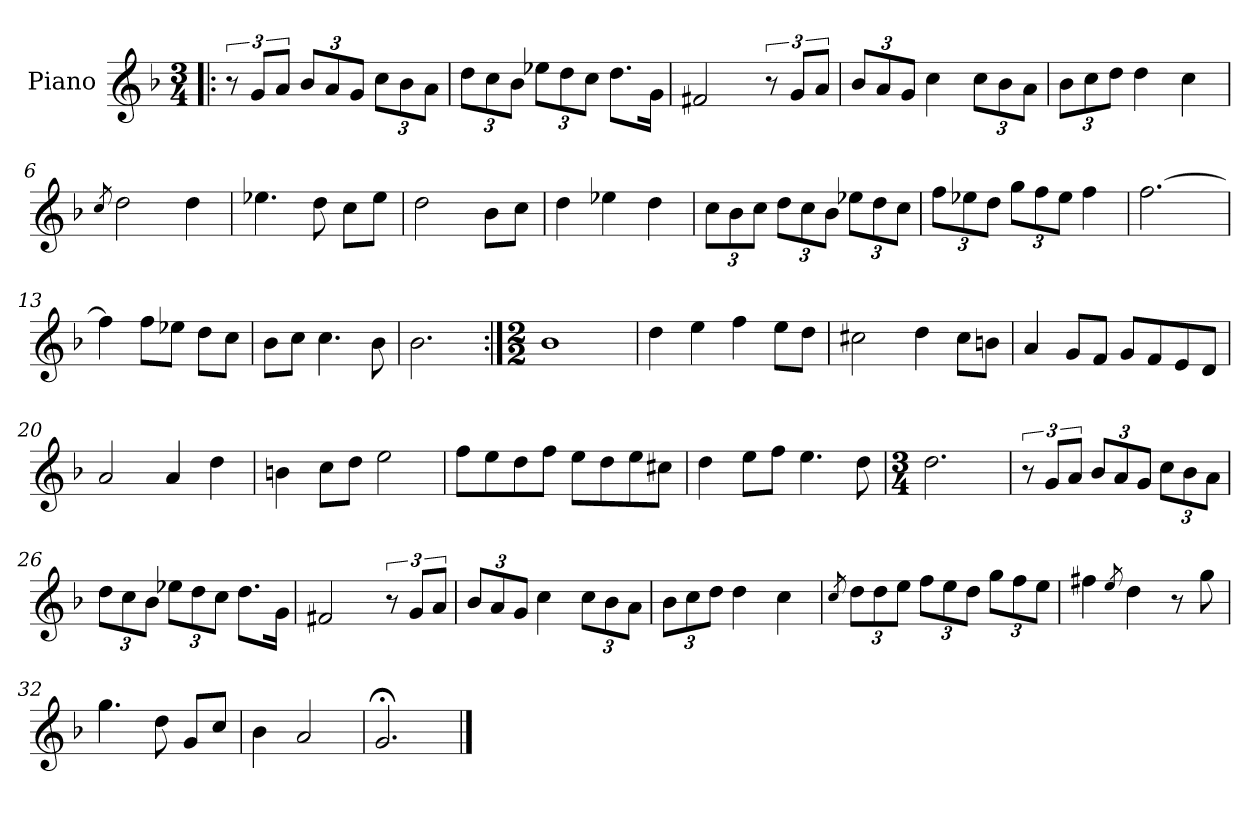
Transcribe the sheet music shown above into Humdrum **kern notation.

**kern
*part1
*staff1
*I"Piano
*I'Pno.
*clefG2
*k[b-]
*M3/4
=1!|:
12r
12g/L
12a/J
*Xbrackettup
12b-/L
12a/
12g/J
12cc\L
12b-\
12a\J
=2
12dd\L
12cc\
12b-\J
12ee-X\L
12dd\
12cc\J
8.dd\L
16g\Jk
=3
2f#X/
*brackettup
12r
12g/L
12a/J
=4
*Xbrackettup
12b-/L
12a/
12g/J
4cc\
12cc\L
12b-\
12a\J
=5
12b-\L
12cc\
12dd\J
4dd\
4cc\
=6
8qcc/
2dd\
4dd\
!!LO:LB:g=z
=7
4.ee-X\
8dd\
8cc\L
8ee-\J
=8
2dd\
8b-\L
8cc\J
=9
4dd\
4ee-X\
4dd\
=10
12cc\L
12b-\
12cc\J
12dd\L
12cc\
12b-\J
12ee-X\L
12dd\
12cc\J
=11
12ff\L
12ee-X\
12dd\J
12gg\L
12ff\
12ee-\J
4ff\
=12
[2.ff\
=13
4ff\]
8ff\L
8ee-X\J
8dd\L
8cc\J
!!LO:LB:g=z
=14
8b-\L
8cc\J
4.cc\
8b-\
=15
2.b-\
=16:|!
*M2/2
1b-
!!LO:LB:g=z
=17
4dd\
4ee\
4ff\
8ee\L
8dd\J
=18
2cc#X\
4dd\
8cc#\L
8bn\J
=19
4a/
8g/L
8f/J
8g/L
8f/
8e/
8d/J
=20
2a/
4a/
4dd\
=21
4bn\
8cc\L
8dd\J
2ee\
!!LO:LB:g=z
=22
8ff\L
8ee\
8dd\
8ff\J
8ee\L
8dd\
8ee\
8cc#X\J
=23
4dd\
8ee\L
8ff\J
4.ee\
8dd\
=24
*M3/4
2.dd\
=25
*brackettup
12r
12g/L
12a/J
*Xbrackettup
12b-/L
12a/
12g/J
12cc\L
12b-\
12a\J
=26
12dd\L
12cc\
12b-\J
12ee-X\L
12dd\
12cc\J
8.dd\L
16g\Jk
=27
2f#X/
*brackettup
12r
12g/L
12a/J
!!LO:LB:g=z
=28
*Xbrackettup
12b-/L
12a/
12g/J
4cc\
12cc\L
12b-\
12a\J
=29
12b-\L
12cc\
12dd\J
4dd\
4cc\
=30
8qcc/
12dd\L
12dd\
12ee\J
12ff\L
12ee\
12dd\J
12gg\L
12ff\
12ee\J
=31
4ff#X\
8qee/
4dd\
8r
8gg\
=32
4.gg\
8dd\
8g/L
8cc/J
=33
4b-\
2a/
=34
2.g;</
==
*-
